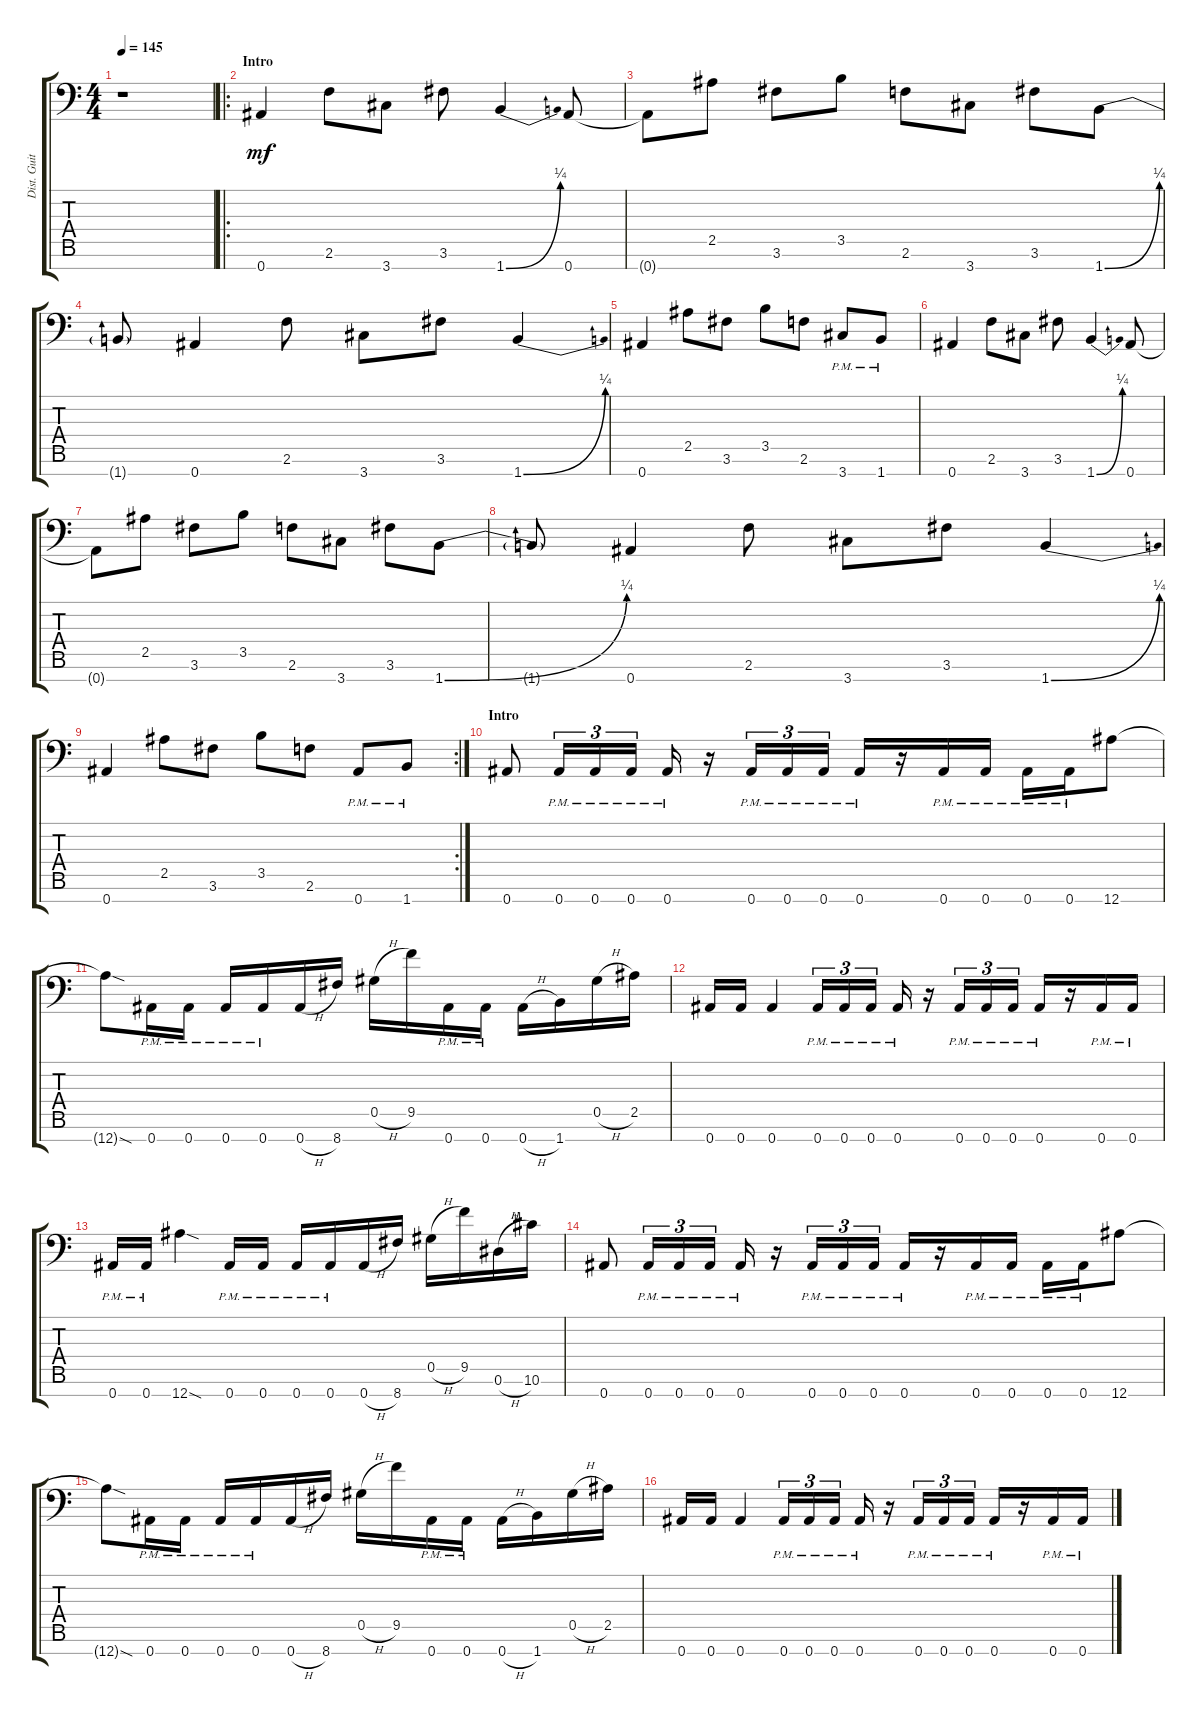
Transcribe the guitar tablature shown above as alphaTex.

\track ("Dist. Guitar 2" "Dist. Guit") {instrument distortionguitar}
\staff {score tabs}
\tuning (Eb4 Bb3 Gb3 Db3 Ab2 Eb2 Bb1) {hide}
\ts (4 4)
\tempo 145
\clef f4
\ks c
r.1{dy mf instrument distortionguitar} |
\ro
\section ("" "Intro")
0.7.4 2.6.8 3.7.8 3.6.8 1.7{be (bend 0 0 60 1)}.4 0.7.8 |
0.7{t}.8 2.5.8 3.6.8 3.5.8 2.6.8 3.7.8 3.6.8 1.7{be (bend 0 0 60 1)}.8 |
1.7{t}.8 0.7.4 2.6.8 3.7.8 3.6.8 1.7{be (bend 0 0 60 1)}.4 |
0.7.4 2.5.8 3.6.8 3.5.8 2.6.8 3.7{pm}.8 1.7{pm}.8 |
0.7.4 2.6.8 3.7.8 3.6.8 1.7{be (bend 0 0 60 1)}.4 0.7.8 |
0.7{t}.8 2.5.8 3.6.8 3.5.8 2.6.8 3.7.8 3.6.8 1.7{be (bend 0 0 60 1)}.8 |
1.7{t}.8 0.7.4 2.6.8 3.7.8 3.6.8 1.7{be (bend 0 0 60 1)}.4 |
\rc 2
0.7.4 2.5.8 3.6.8 3.5.8 2.6.8 0.7{pm}.8 1.7{pm}.8 |
\section ("" "Intro")
0.7.8 0.7{pm}.16{tu (3 2)} 0.7{pm}.16{tu (3 2)} 0.7{pm}.16{tu (3 2)} 0.7{pm}.16 r.16 0.7{pm}.16{tu (3 2)} 0.7{pm}.16{tu (3 2)} 0.7{pm}.16{tu (3 2)} 0.7{pm}.16 r.16 0.7{pm}.16 0.7{pm}.16 0.7{pm}.16 0.7{pm}.16 12.7.8 |
12.7{sod t}.8 0.7{pm}.16 0.7{pm}.16 0.7{pm}.16 0.7{pm}.16 0.7{h}.16 8.7.16 0.5{h}.16 9.5.16 0.7{pm}.16 0.7{pm}.16 0.7{h}.16 1.7.16 0.5{h}.16 2.5.16 |
0.7.16 0.7.16 0.7.4 0.7{pm}.16{tu (3 2)} 0.7{pm}.16{tu (3 2)} 0.7{pm}.16{tu (3 2)} 0.7{pm}.16 r.16 0.7{pm}.16{tu (3 2)} 0.7{pm}.16{tu (3 2)} 0.7{pm}.16{tu (3 2)} 0.7{pm}.16 r.16 0.7{pm}.16 0.7{pm}.16 |
0.7{pm}.16 0.7{pm}.16 12.7{sod}.4 0.7{pm}.16 0.7{pm}.16 0.7{pm}.16 0.7{pm}.16 0.7{h}.16 8.7.16 0.5{h}.16 9.5.16 0.6{h}.16 10.6.16 |
0.7.8 0.7{pm}.16{tu (3 2)} 0.7{pm}.16{tu (3 2)} 0.7{pm}.16{tu (3 2)} 0.7{pm}.16 r.16 0.7{pm}.16{tu (3 2)} 0.7{pm}.16{tu (3 2)} 0.7{pm}.16{tu (3 2)} 0.7{pm}.16 r.16 0.7{pm}.16 0.7{pm}.16 0.7{pm}.16 0.7{pm}.16 12.7.8 |
12.7{sod t}.8 0.7{pm}.16 0.7{pm}.16 0.7{pm}.16 0.7{pm}.16 0.7{h}.16 8.7.16 0.5{h}.16 9.5.16 0.7{pm}.16 0.7{pm}.16 0.7{h}.16 1.7.16 0.5{h}.16 2.5.16 |
0.7.16 0.7.16 0.7.4 0.7{pm}.16{tu (3 2)} 0.7{pm}.16{tu (3 2)} 0.7{pm}.16{tu (3 2)} 0.7{pm}.16 r.16 0.7{pm}.16{tu (3 2)} 0.7{pm}.16{tu (3 2)} 0.7{pm}.16{tu (3 2)} 0.7{pm}.16 r.16 0.7{pm}.16 0.7{pm}.16
